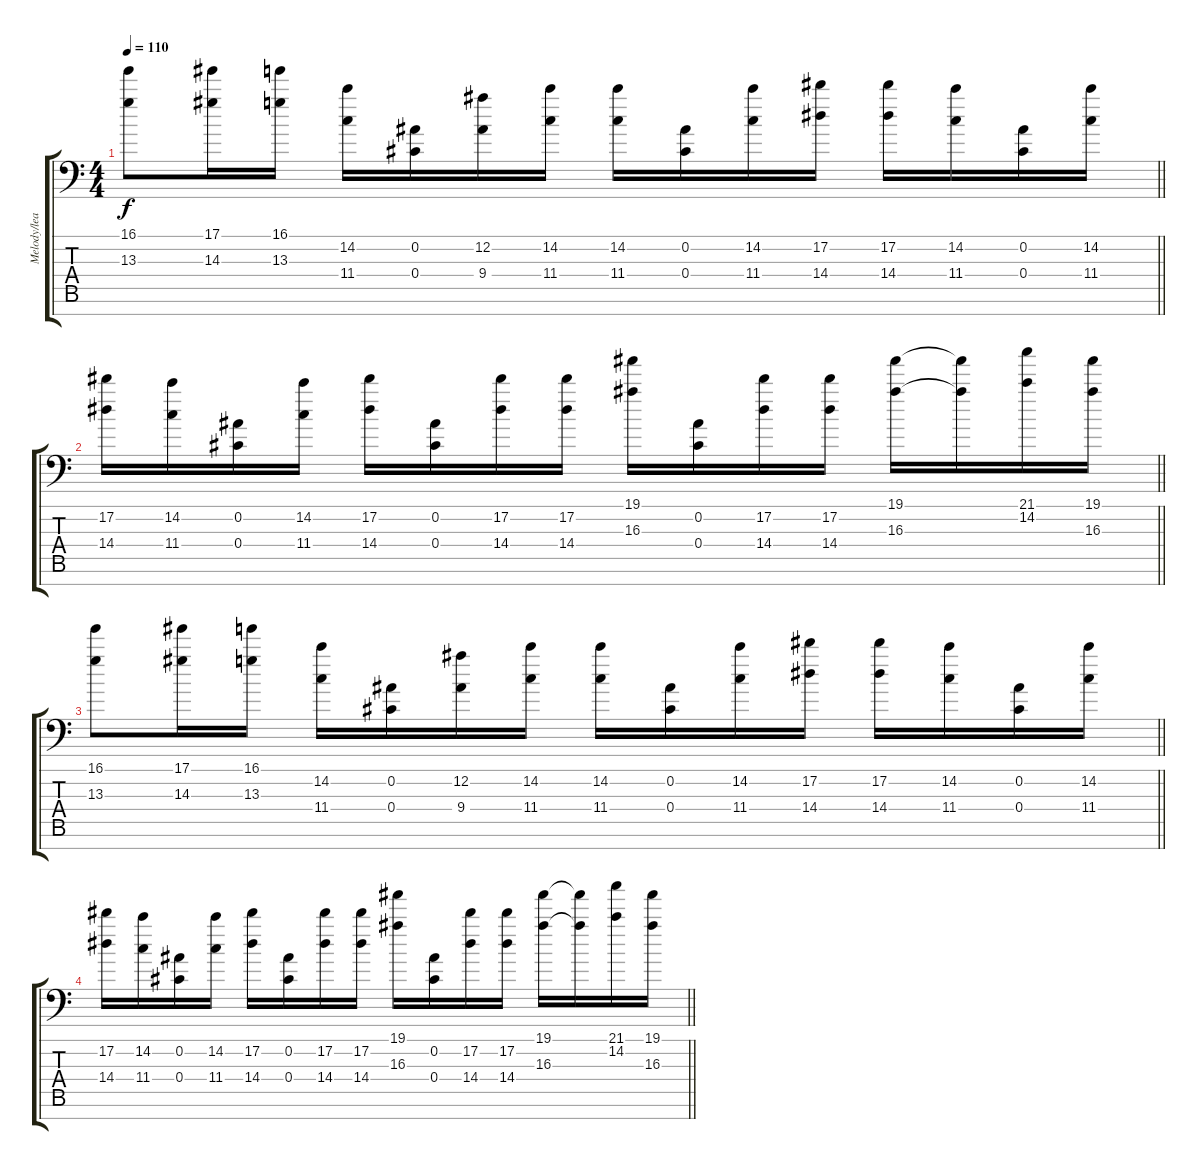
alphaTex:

\track ("Melody/lead guitar." "Melody/lea") {instrument distortionguitar}
\staff {score tabs}
\tuning (Eb4 Bb3 Gb3 Db3 Ab2 Eb2 Ab1) {hide}
\ts (4 4)
\tempo 110
\clef f4
\barLineRight lightlight
\ks c
(16.1 13.3).8{dy f} (17.1 14.3).16 (16.1 13.3).16 (14.2 11.4).16 (0.2 0.4).16 (12.2 9.4).16 (14.2 11.4).16 (14.2 11.4).16 (0.2 0.4).16 (14.2 11.4).16 (17.2 14.4).16 (17.2 14.4).16 (14.2 11.4).16 (0.2 0.4).16 (14.2 11.4).16 |
\barLineRight lightlight
(17.2 14.4).16 (14.2 11.4).16 (0.2 0.4).16 (14.2 11.4).16 (17.2 14.4).16 (0.2 0.4).16 (17.2 14.4).16 (17.2 14.4).16 (19.1 16.3).16 (0.2 0.4).16 (17.2 14.4).16 (17.2 14.4).16 (19.1 16.3).16 (19.1{t} 16.3{t}).16 (21.1 14.2).16 (19.1 16.3).16 |
\barLineRight lightlight
(16.1 13.3).8 (17.1 14.3).16 (16.1 13.3).16 (14.2 11.4).16 (0.2 0.4).16 (12.2 9.4).16 (14.2 11.4).16 (14.2 11.4).16 (0.2 0.4).16 (14.2 11.4).16 (17.2 14.4).16 (17.2 14.4).16 (14.2 11.4).16 (0.2 0.4).16 (14.2 11.4).16 |
\barLineRight lightlight
(17.2 14.4).16 (14.2 11.4).16 (0.2 0.4).16 (14.2 11.4).16 (17.2 14.4).16 (0.2 0.4).16 (17.2 14.4).16 (17.2 14.4).16 (19.1 16.3).16 (0.2 0.4).16 (17.2 14.4).16 (17.2 14.4).16 (19.1 16.3).16 (19.1{t} 16.3{t}).16 (21.1 14.2).16 (19.1 16.3).16
